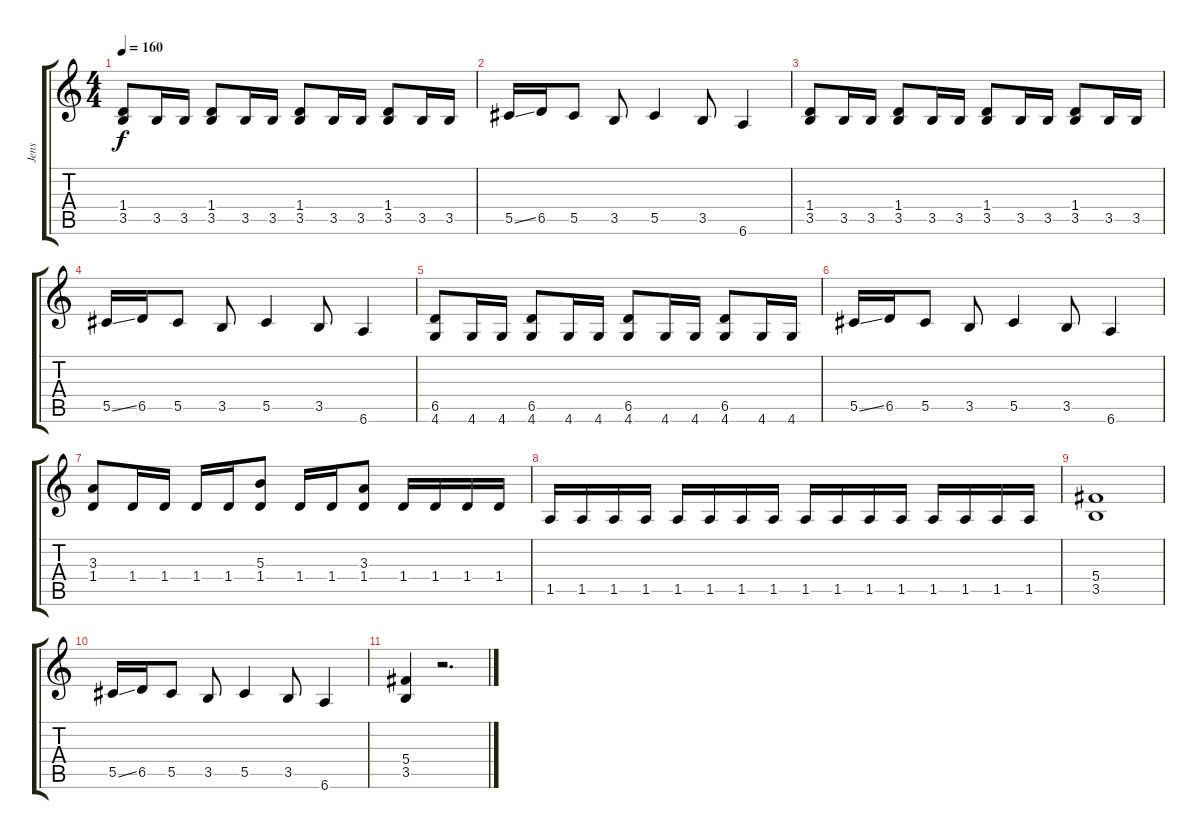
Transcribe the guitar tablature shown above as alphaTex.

\track ("Jens " "Jens ") {instrument distortionguitar}
\staff {score tabs}
\tuning (Eb4 Bb3 Gb3 Db3 Ab2 Eb2) {hide}
\ts (4 4)
\tempo 160
\clef g2
\ks c
(1.4 3.5).8{dy f} 3.5.16 3.5.16 (1.4 3.5).8 3.5.16 3.5.16 (1.4 3.5).8 3.5.16 3.5.16 (1.4 3.5).8 3.5.16 3.5.16 |
5.5{ss}.16 6.5.16 5.5.8 3.5.8 5.5.4 3.5.8 6.6.4 |
(1.4 3.5).8 3.5.16 3.5.16 (1.4 3.5).8 3.5.16 3.5.16 (1.4 3.5).8 3.5.16 3.5.16 (1.4 3.5).8 3.5.16 3.5.16 |
5.5{ss}.16 6.5.16 5.5.8 3.5.8 5.5.4 3.5.8 6.6.4 |
(6.5 4.6).8 4.6.16 4.6.16 (6.5 4.6).8 4.6.16 4.6.16 (6.5 4.6).8 4.6.16 4.6.16 (6.5 4.6).8 4.6.16 4.6.16 |
5.5{ss}.16 6.5.16 5.5.8 3.5.8 5.5.4 3.5.8 6.6.4 |
(3.3 1.4).8 1.4.16 1.4.16 1.4.16 1.4.16 (5.3 1.4).8 1.4.16 1.4.16 (3.3 1.4).8 1.4.16 1.4.16 1.4.16 1.4.16 |
1.5.16 1.5.16 1.5.16 1.5.16 1.5.16 1.5.16 1.5.16 1.5.16 1.5.16 1.5.16 1.5.16 1.5.16 1.5.16 1.5.16 1.5.16 1.5.16 |
(5.4 3.5).1 |
5.5{ss}.16 6.5.16 5.5.8 3.5.8 5.5.4 3.5.8 6.6.4 |
(5.4 3.5).4 r.2{d}
